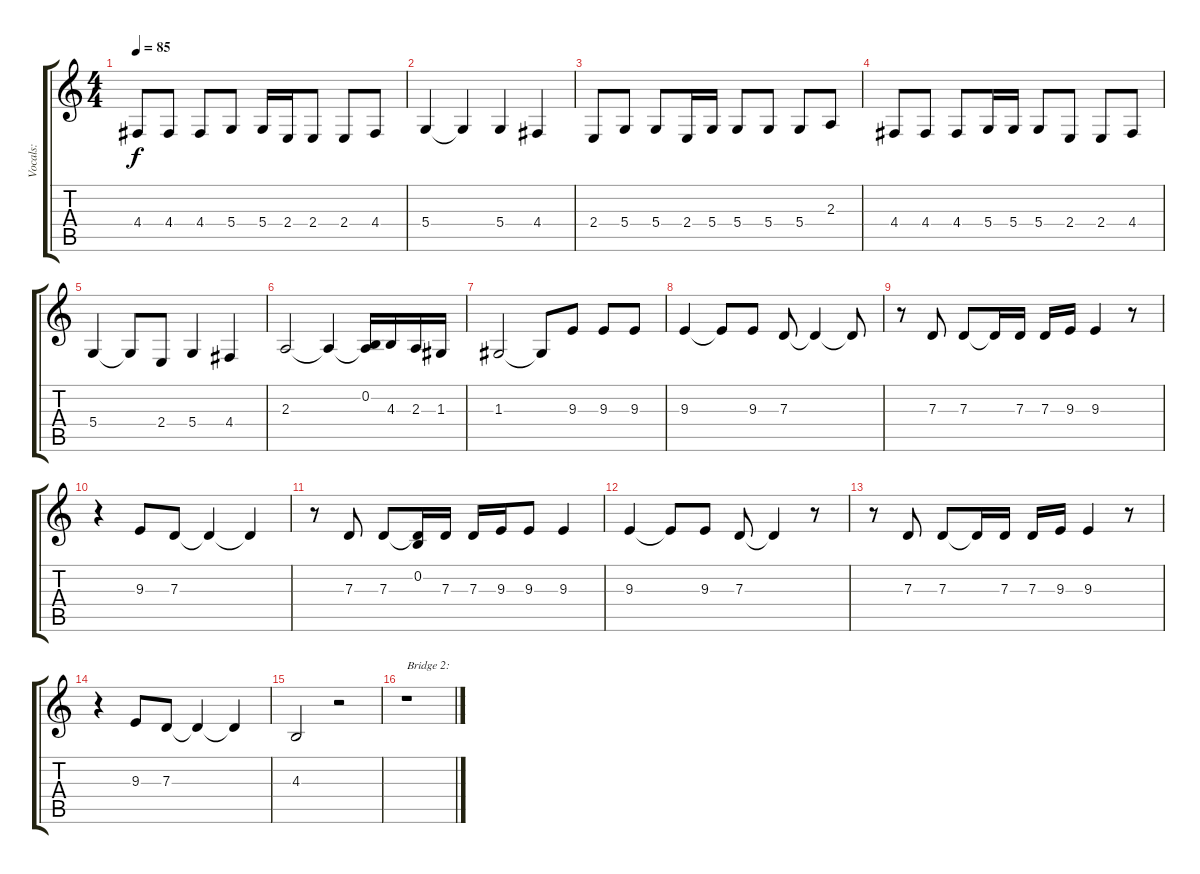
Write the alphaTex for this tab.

\track ("Vocals:" "Vocals:") {instrument lead6voice}
\staff {score tabs}
\tuning (E4 B3 G3 D3 A2 E2) {hide}
\ts (4 4)
\tempo 85
\clef g2
\ks c
4.4.8{dy f} 4.4.8 4.4.8 5.4.8 5.4.16 2.4.16 2.4.8 2.4.8 4.4.8 |
5.4.4 5.4{t}.4 5.4.4 4.4.4 |
2.4.8 5.4.8 5.4.8 2.4.16 5.4.16 5.4.8 5.4.8 5.4.8 2.3.8 |
4.4.8 4.4.8 4.4.8 5.4.16 5.4.16 5.4.8 2.4.8 2.4.8 4.4.8 |
5.4.4 5.4{t}.8 2.4.8 5.4.4 4.4.4 |
2.3.2 2.3{t}.4 (0.2 2.3{t}).16 4.3.16 2.3.16 1.3.16 |
1.3.2 1.3{t}.8 9.3.8 9.3.8 9.3.8 |
9.3.4 9.3{t}.8 9.3.8 7.3.8 7.3{t}.4 7.3{t}.8 |
r.8 7.3.8 7.3.8 7.3{t}.16 7.3.16 7.3.16 9.3.16 9.3.4 r.8 |
r.4 9.3.8 7.3.8 7.3{t}.4 7.3{t}.4 |
r.8 7.3.8 7.3.8 (0.2 7.3{t}).16 7.3.16 7.3.16 9.3.16 9.3.8 9.3.4 |
9.3.4 9.3{t}.8 9.3.8 7.3.8 7.3{t}.4 r.8 |
r.8 7.3.8 7.3.8 7.3{t}.16 7.3.16 7.3.16 9.3.16 9.3.4 r.8 |
r.4 9.3.8 7.3.8 7.3{t}.4 7.3{t}.4 |
4.3.2 r.2 |
r.1{txt "Bridge 2:"}
